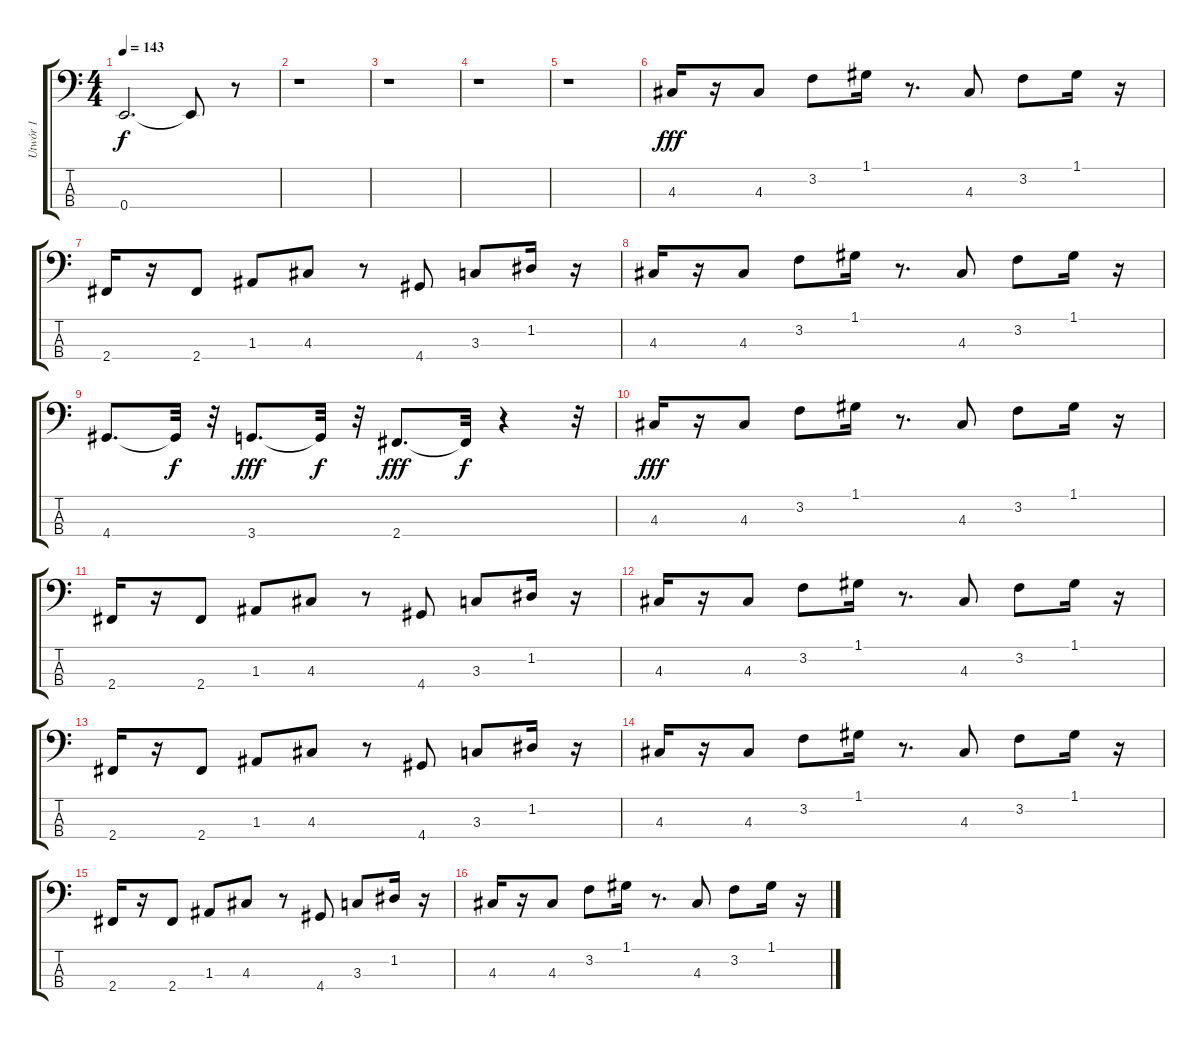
\track ("Utwór 1" "Utwór 1") {instrument electricbassfinger}
\staff {score tabs}
\tuning (G2 D2 A1 E1) {hide}
\ts (4 4)
\tempo 143
\clef f4
\ks c
0.4{t}.2{d dy f} 0.4{t}.8 r.8 |
r.1 |
r.1 |
r.1 |
r.1 |
4.3.16{dy fff} r.16 4.3.8 3.2.8 1.1.16 r.8{d} 4.3.8 3.2.8 1.1.16 r.16 |
2.4.16 r.16 2.4.8 1.3.8 4.3.8 r.8 4.4.8 3.3.8 1.2.16 r.16 |
4.3.16 r.16 4.3.8 3.2.8 1.1.16 r.8{d} 4.3.8 3.2.8 1.1.16 r.16 |
4.4.8{d} 4.4{t}.32{dy f} r.32 3.4.8{d dy fff} 3.4{t}.32{dy f} r.32 2.4.8{d dy fff} 2.4{t}.32{dy f} r.4 r.32 |
4.3.16{dy fff} r.16 4.3.8 3.2.8 1.1.16 r.8{d} 4.3.8 3.2.8 1.1.16 r.16 |
2.4.16 r.16 2.4.8 1.3.8 4.3.8 r.8 4.4.8 3.3.8 1.2.16 r.16 |
4.3.16 r.16 4.3.8 3.2.8 1.1.16 r.8{d} 4.3.8 3.2.8 1.1.16 r.16 |
2.4.16 r.16 2.4.8 1.3.8 4.3.8 r.8 4.4.8 3.3.8 1.2.16 r.16 |
4.3.16 r.16 4.3.8 3.2.8 1.1.16 r.8{d} 4.3.8 3.2.8 1.1.16 r.16 |
2.4.16 r.16 2.4.8 1.3.8 4.3.8 r.8 4.4.8 3.3.8 1.2.16 r.16 |
4.3.16 r.16 4.3.8 3.2.8 1.1.16 r.8{d} 4.3.8 3.2.8 1.1.16 r.16
